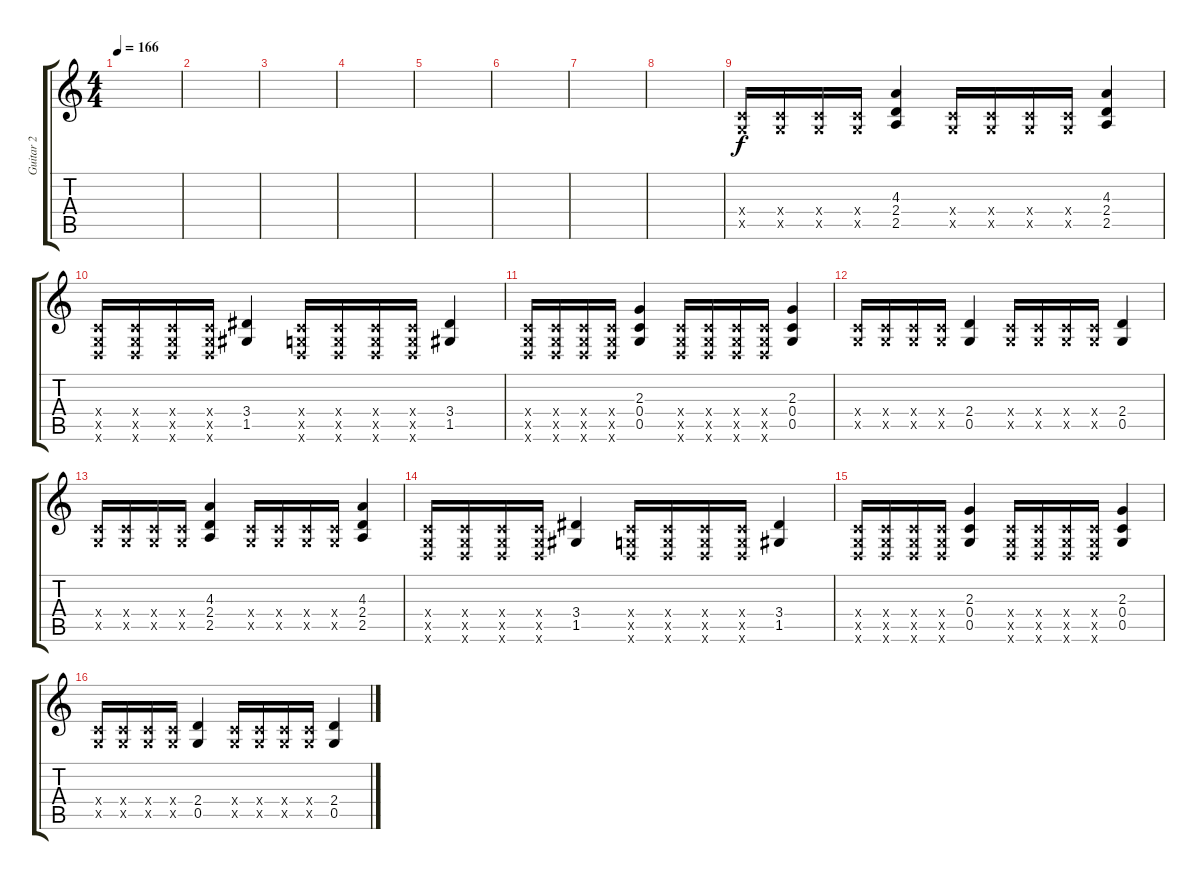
\track ("Guitar 2" "Guitar 2") {instrument overdrivenguitar}
\staff {score tabs}
\tuning (D4 A3 F3 C3 G2 D2) {hide}
\ts (4 4)
\tempo 166
\clef g2
\ks c
|
|
|
|
|
|
|
|
(0.4{x} 0.5{x}).16 (0.4{x} 0.5{x}).16 (0.4{x} 0.5{x}).16 (0.4{x} 0.5{x}).16 (4.3 2.4 2.5).4 (0.4{x} 0.5{x}).16 (0.4{x} 0.5{x}).16 (0.4{x} 0.5{x}).16 (0.4{x} 0.5{x}).16 (4.3 2.4 2.5).4 |
(0.4{x} 0.5{x} 0.6{x}).16 (0.4{x} 0.5{x} 0.6{x}).16 (0.4{x} 0.5{x} 0.6{x}).16 (0.4{x} 0.5{x} 0.6{x}).16 (3.4 1.5).4 (0.4{x} 0.5{x} 0.6{x}).16 (0.4{x} 0.5{x} 0.6{x}).16 (0.4{x} 0.5{x} 0.6{x}).16 (0.4{x} 0.5{x} 0.6{x}).16 (3.4 1.5).4 |
(0.4{x} 0.5{x} 0.6{x}).16 (0.4{x} 0.5{x} 0.6{x}).16 (0.4{x} 0.5{x} 0.6{x}).16 (0.4{x} 0.5{x} 0.6{x}).16 (2.3 0.4 0.5).4 (0.4{x} 0.5{x} 0.6{x}).16 (0.4{x} 0.5{x} 0.6{x}).16 (0.4{x} 0.5{x} 0.6{x}).16 (0.4{x} 0.5{x} 0.6{x}).16 (2.3 0.4 0.5).4 |
(0.4{x} 0.5{x}).16 (0.4{x} 0.5{x}).16 (0.4{x} 0.5{x}).16 (0.4{x} 0.5{x}).16 (2.4 0.5).4 (0.4{x} 0.5{x}).16 (0.4{x} 0.5{x}).16 (0.4{x} 0.5{x}).16 (0.4{x} 0.5{x}).16 (2.4 0.5).4 |
(0.4{x} 0.5{x}).16 (0.4{x} 0.5{x}).16 (0.4{x} 0.5{x}).16 (0.4{x} 0.5{x}).16 (4.3 2.4 2.5).4 (0.4{x} 0.5{x}).16 (0.4{x} 0.5{x}).16 (0.4{x} 0.5{x}).16 (0.4{x} 0.5{x}).16 (4.3 2.4 2.5).4 |
(0.4{x} 0.5{x} 0.6{x}).16 (0.4{x} 0.5{x} 0.6{x}).16 (0.4{x} 0.5{x} 0.6{x}).16 (0.4{x} 0.5{x} 0.6{x}).16 (3.4 1.5).4 (0.4{x} 0.5{x} 0.6{x}).16 (0.4{x} 0.5{x} 0.6{x}).16 (0.4{x} 0.5{x} 0.6{x}).16 (0.4{x} 0.5{x} 0.6{x}).16 (3.4 1.5).4 |
(0.4{x} 0.5{x} 0.6{x}).16 (0.4{x} 0.5{x} 0.6{x}).16 (0.4{x} 0.5{x} 0.6{x}).16 (0.4{x} 0.5{x} 0.6{x}).16 (2.3 0.4 0.5).4 (0.4{x} 0.5{x} 0.6{x}).16 (0.4{x} 0.5{x} 0.6{x}).16 (0.4{x} 0.5{x} 0.6{x}).16 (0.4{x} 0.5{x} 0.6{x}).16 (2.3 0.4 0.5).4 |
(0.4{x} 0.5{x}).16 (0.4{x} 0.5{x}).16 (0.4{x} 0.5{x}).16 (0.4{x} 0.5{x}).16 (2.4 0.5).4 (0.4{x} 0.5{x}).16 (0.4{x} 0.5{x}).16 (0.4{x} 0.5{x}).16 (0.4{x} 0.5{x}).16 (2.4 0.5).4
